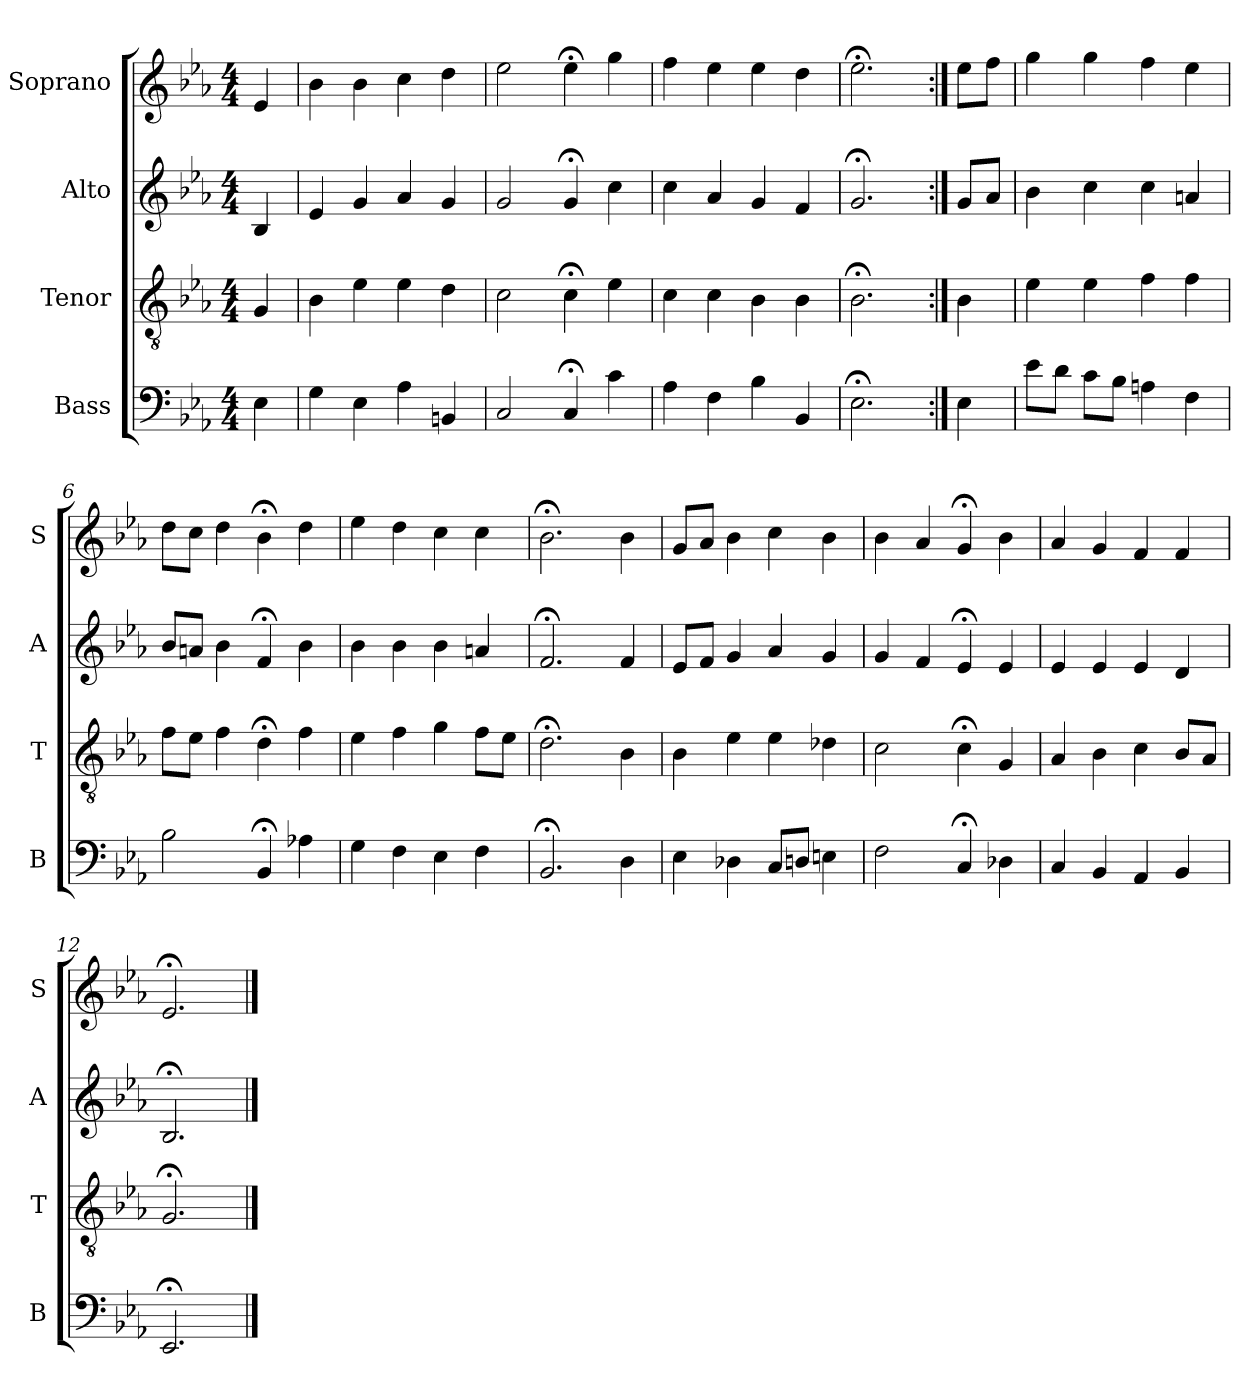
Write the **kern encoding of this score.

**kern	**kern	**kern	**kern
*part4	*part3	*part2	*part1
*staff4	*staff3	*staff2	*staff1
*I"Bass	*I"Tenor	*I"Alto	*I"Soprano
*I'B	*I'T	*I'A	*I'S
*clefF4	*clefGv2	*clefG2	*clefG2
*k[b-e-a-]	*k[b-e-a-]	*k[b-e-a-]	*k[b-e-a-]
*E-:	*E-:	*E-:	*E-:
*M4/4	*M4/4	*M4/4	*M4/4
*MM100	*MM100	*MM100	*MM100
=	=	=	=
4E-	4G	4B-	4e-
=1	=1	=1	=1
4G	4B-	4e-	4b-
4E-	4e-	4g	4b-
4A-	4e-	4a-	4cc
4BBn	4d	4g	4dd
=2	=2	=2	=2
2C	2c	2g	2ee-
4C;<	4c;<	4g;<	4ee-;<
4c	4e-	4cc	4gg
=3	=3	=3	=3
4A-	4c	4cc	4ff
4F	4c	4a-	4ee-
4B-	4B-	4g	4ee-
4BB-	4B-	4f	4dd
=4	=4	=4	=4
2.E-;<	2.B-;<	2.g;<	2.ee-;<
=:|!	=:|!	=:|!	=:|!
4E-	4B-	8gL	8ee-L
.	.	8a-J	8ffJ
=5	=5	=5	=5
8e-L	4e-	4b-	4gg
8dJ	.	.	.
8cL	4e-	4cc	4gg
8B-J	.	.	.
4An	4f	4cc	4ff
4F	4f	4an	4ee-
=6	=6	=6	=6
2B-	8fL	8b-L	8ddL
.	8e-J	8anJ	8ccJ
.	4f	4b-	4dd
4BB-;<	4d;<	4f;<	4b-;<
4A-X	4f	4b-	4dd
=7	=7	=7	=7
4G	4e-	4b-	4ee-
4F	4f	4b-	4dd
4E-	4g	4b-	4cc
4F	8fL	4an	4cc
.	8e-J	.	.
=8	=8	=8	=8
2.BB-;<	2.d;<	2.f;<	2.b-;<
4D	4B-	4f	4b-
=9	=9	=9	=9
4E-	4B-	8e-L	8gL
.	.	8fJ	8a-J
4D-X	4e-	4g	4b-
8CL	4e-	4a-	4cc
8DnJ	.	.	.
4En	4d-X	4g	4b-
=10	=10	=10	=10
2F	2c	4g	4b-
.	.	4f	4a-
4C;<	4c;<	4e-;<	4g;<
4D-X	4G	4e-	4b-
=11	=11	=11	=11
4C	4A-	4e-	4a-
4BB-	4B-	4e-	4g
4AA-	4c	4e-	4f
4BB-	8B-L	4d	4f
.	8A-J	.	.
=12	=12	=12	=12
2.EE-;<	2.G;<	2.B-;<	2.e-;<
==	==	==	==
*-	*-	*-	*-
